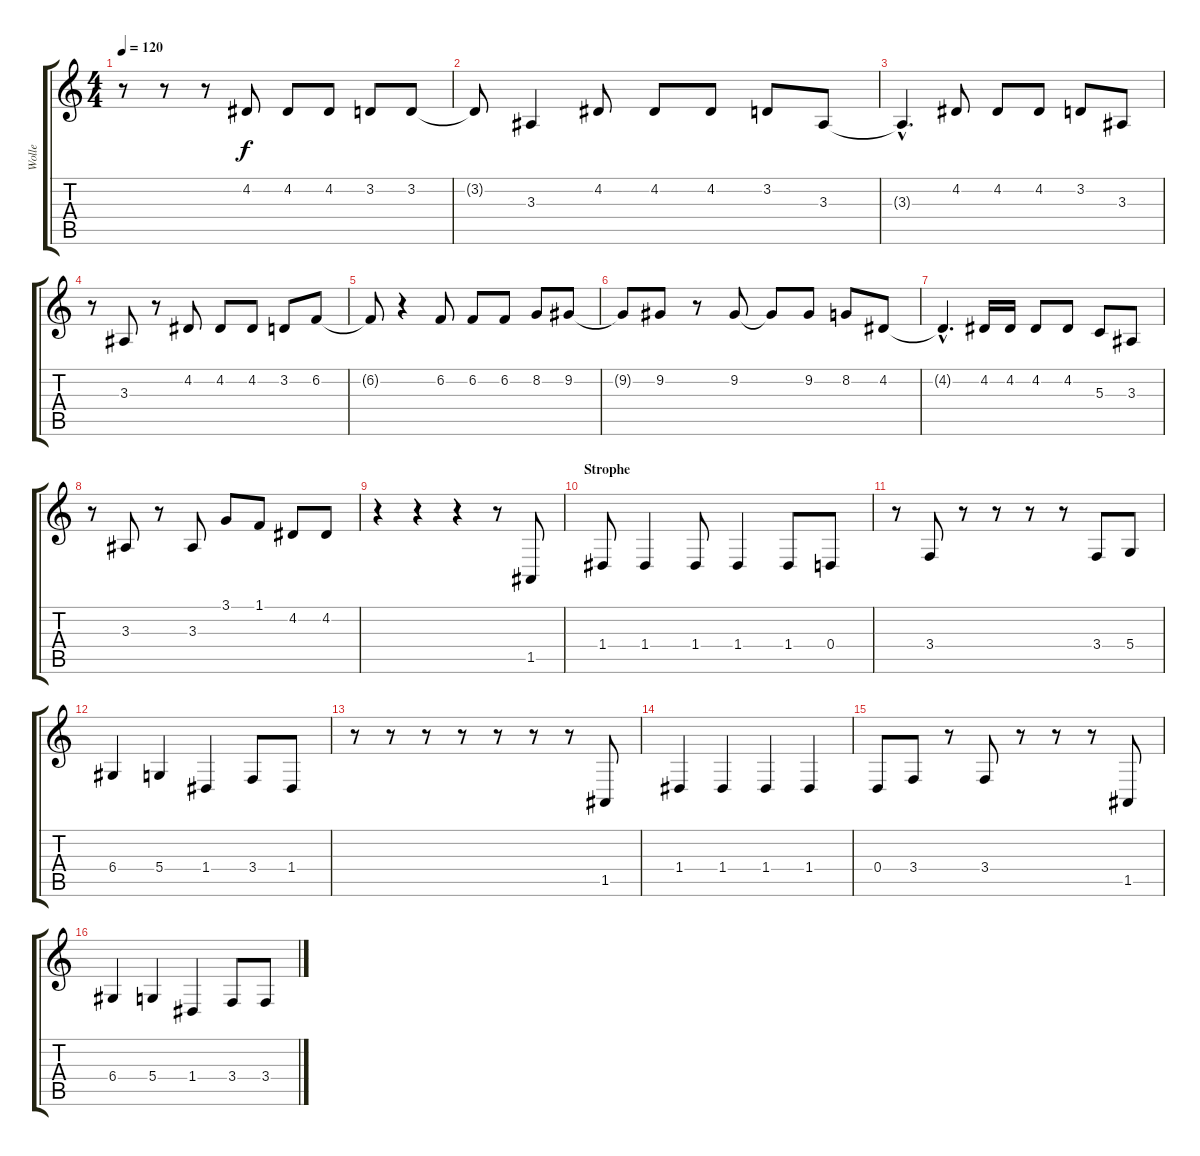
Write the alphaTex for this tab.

\track ("Wolle" "Wolle") {instrument clarinet}
\staff {score tabs}
\tuning (E4 B3 G3 D3 A2 E2) {hide}
\ts (4 4)
\tempo 120
\clef g2
\ks c
r.8{dy f} r.8 r.8 4.2.8 4.2.8 4.2.8 3.2.8 3.2.8 |
3.2{t}.8 3.3.4 4.2.8 4.2.8 4.2.8 3.2.8 3.3.8 |
3.3{hac t}.4{d} 4.2.8 4.2.8 4.2.8 3.2.8 3.3.8 |
r.8 3.3.8 r.8 4.2.8 4.2.8 4.2.8 3.2.8 6.2.8 |
6.2{t}.8 r.4 6.2.8 6.2.8 6.2.8 8.2.8 9.2.8 |
9.2{t}.8 9.2.8 r.8 9.2.8 9.2{t}.8 9.2.8 8.2.8 4.2.8 |
4.2{hac t}.4{d} 4.2.16 4.2.16 4.2.8 4.2.8 5.3.8 3.3.8 |
r.8 3.3.8 r.8 3.3.8 3.1.8 1.1.8 4.2.8 4.2.8 |
r.4 r.4 r.4 r.8 1.5.8 |
\section ("" "Strophe")
1.4.8 1.4.4 1.4.8 1.4.4 1.4.8 0.4.8 |
r.8 3.4.8 r.8 r.8 r.8 r.8 3.4.8 5.4.8 |
6.4.4 5.4.4 1.4.4 3.4.8 1.4.8 |
r.8 r.8 r.8 r.8 r.8 r.8 r.8 1.5.8 |
1.4.4 1.4.4 1.4.4 1.4.4 |
0.4.8 3.4.8 r.8 3.4.8 r.8 r.8 r.8 1.5.8 |
6.4.4 5.4.4 1.4.4 3.4.8 3.4.8
